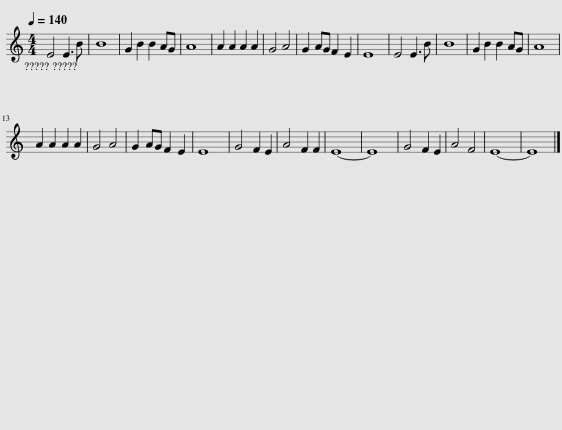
X:1
L:1/8
Q:1/4=140
M:4/4
I:linebreak $
K:C
V:1 treble
V:1
 E4 E3 B | B8 | G2 B2 B2 AG | A8 | A2 A2 A2 A2 | %5
 G4 A4 | G2 AG F2 E2 | E8 | E4 E3 B | B8 | %10
 G2 B2 B2 AG | A8 |$ A2 A2 A2 A2 | G4 A4 | G2 AG F2 E2 | %15
 E8 | G4 F2 E2 | A4 F2 F2 | E8- | E8 | %20
 G4 F2 E2 | A4 F4 | E8- | E8 |] %24
